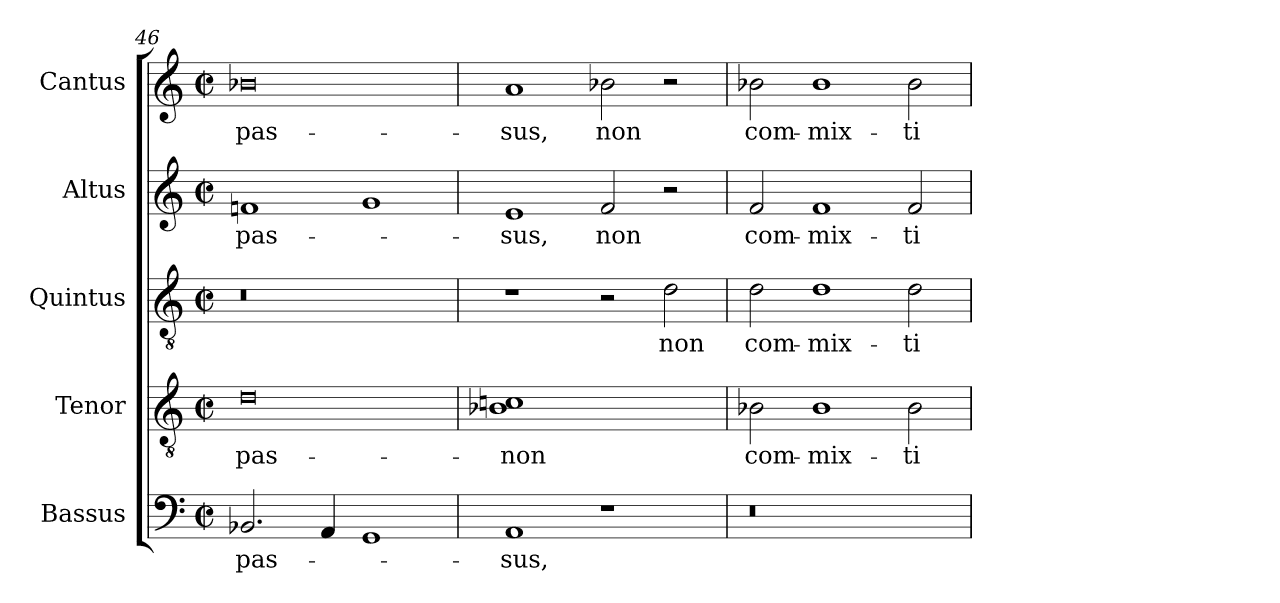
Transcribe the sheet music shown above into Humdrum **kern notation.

**kern	**text	**kern	**text	**kern	**text	**kern	**text	**kern	**text
*part5	*part5	*part4	*part4	*part3	*part3	*part2	*part2	*part1	*part1
*staff5	*staff5	*staff4	*staff4	*staff3	*staff3	*staff2	*staff2	*staff1	*staff1
*I"Bassus	*	*I"Tenor	*	*I"Quintus	*	*I"Altus	*	*I"Cantus	*
*clefF4	*	*clefGv2	*	*clefGv2	*	*clefG2	*	*clefG2	*
*M2/2	*	*M2/2	*	*M2/2	*	*M2/2	*	*M2/2	*
*met(c|)	*	*met(c|)	*	*met(c|)	*	*met(c|)	*	*met(c|)	*
=46	=46	=46	=46	=46	=46	=46	=46	=46	=46
!	!LO:LY:b	!	!LO:LY:b:cj	!	!	!	!LO:LY:b:cj	!	!LO:LY:b:cj
2.BB-X/	pas-	0d	pas-	0r	.	1fn	pas-	0b-X	pas-
4AA/	.	.	.	.	.	.	.	.	.
1GG	.	.	.	.	.	1g	.	.	.
=47	=47	=47	=47	=47	=47	=47	=47	=47	=47
!	!LO:LY:b:cj	!	!LO:LY:b:cj	!	!	!	!LO:LY:b:cj	!	!LO:LY:b:cj
1AA	-sus,	1cn 1B-X	non	1r	.	1e	-sus,	1a	-sus,
!	!	!	!	!	!	!	!LO:LY:b:cj	!	!LO:LY:b:cj
1r	.	1ryy	.	2r	.	2f/	non	2b-X\	non
!	!	!	!	!	!LO:LY:b:cj	!	!	!	!
.	.	.	.	2d\	non	2r	.	2r	.
=48	=48	=48	=48	=48	=48	=48	=48	=48	=48
!	!	!	!LO:LY:b:cj	!	!LO:LY:b:cj	!	!LO:LY:b:cj	!	!LO:LY:b:cj
0r	.	2B-X\	com-	2d\	com-	2f/	com-	2b-X\	com-
!	!	!	!LO:LY:b:cj	!	!LO:LY:b:cj	!	!LO:LY:b:cj	!	!LO:LY:b:cj
.	.	1B-	-mix-	1d	-mix-	1f	-mix-	1b-	-mix-
!	!	!	!LO:LY:b:cj	!	!LO:LY:b:cj	!	!LO:LY:b:cj	!	!LO:LY:b:cj
.	.	2B-\	-ti-	2d\	-ti-	2f/	-ti-	2b-\	-ti-
=	=	=	=	=	=	=	=	=	=
*-	*-	*-	*-	*-	*-	*-	*-	*-	*-
